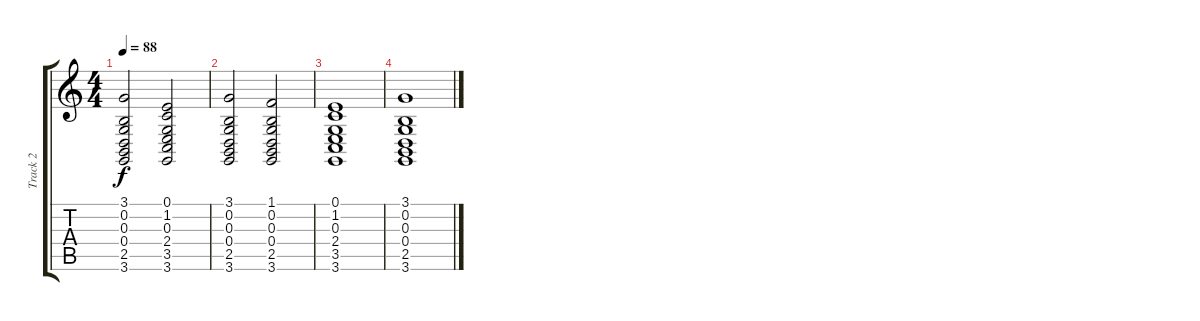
\track ("Track 2" "Track 2") {instrument harmonica}
\staff {score tabs}
\tuning (E4 B3 G3 D3 A2 E2) {hide}
\ts (4 4)
\tempo 88
\clef g2
\ks c
(3.1 0.2 0.3 0.4 2.5 3.6).2{dy f} (0.1 1.2 0.3 2.4 3.5 3.6).2 |
(3.1 0.2 0.3 0.4 2.5 3.6).2 (1.1 0.2 0.3 0.4 2.5 3.6).2 |
(0.1 1.2 0.3 2.4 3.5 3.6).1 |
(3.1 0.2 0.3 0.4 2.5 3.6).1
